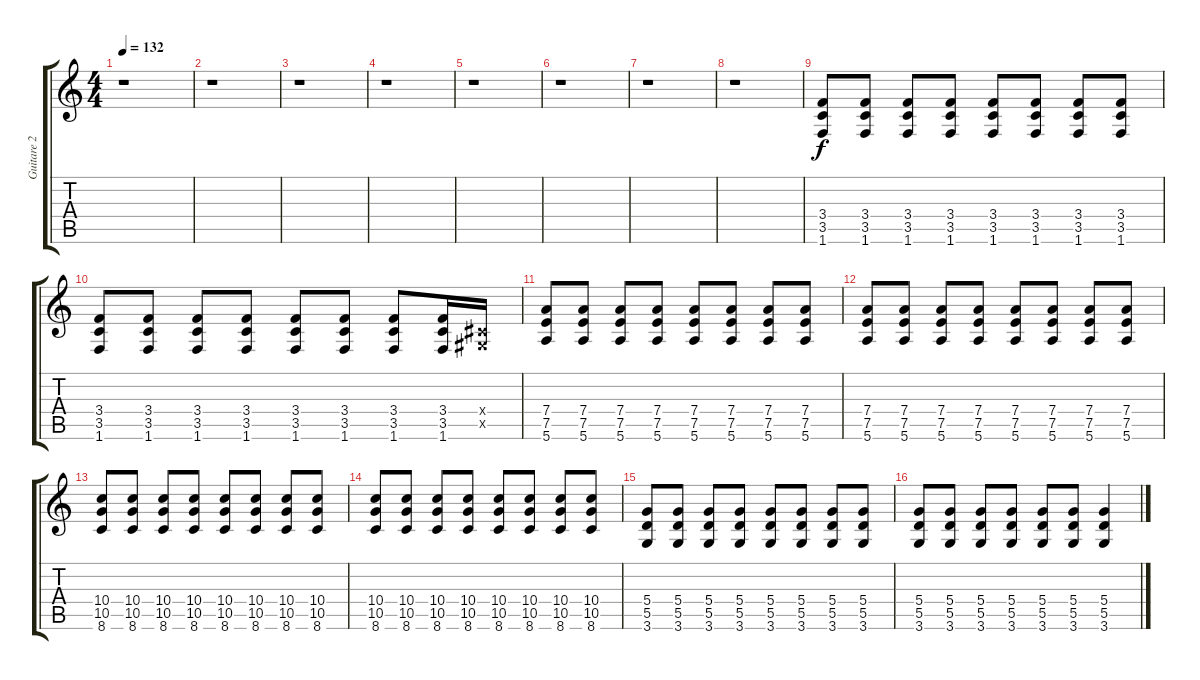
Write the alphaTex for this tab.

\track ("Guitare 2" "Guitare 2") {instrument distortionguitar}
\staff {score tabs}
\tuning (E4 B3 G3 D3 A2 E2) {hide}
\ts (4 4)
\tempo 132
\clef g2
\ks c
r.1{dy f} |
r.1 |
r.1 |
r.1 |
r.1 |
r.1 |
r.1 |
r.1 |
(3.4 3.5 1.6).8 (3.4 3.5 1.6).8 (3.4 3.5 1.6).8 (3.4 3.5 1.6).8 (3.4 3.5 1.6).8 (3.4 3.5 1.6).8 (3.4 3.5 1.6).8 (3.4 3.5 1.6).8 |
(3.4 3.5 1.6).8 (3.4 3.5 1.6).8 (3.4 3.5 1.6).8 (3.4 3.5 1.6).8 (3.4 3.5 1.6).8 (3.4 3.5 1.6).8 (3.4 3.5 1.6).8 (3.4 3.5 1.6).16 (-1.4{x} -1.5{x}).16 |
(7.4 7.5 5.6).8 (7.4 7.5 5.6).8 (7.4 7.5 5.6).8 (7.4 7.5 5.6).8 (7.4 7.5 5.6).8 (7.4 7.5 5.6).8 (7.4 7.5 5.6).8 (7.4 7.5 5.6).8 |
(7.4 7.5 5.6).8 (7.4 7.5 5.6).8 (7.4 7.5 5.6).8 (7.4 7.5 5.6).8 (7.4 7.5 5.6).8 (7.4 7.5 5.6).8 (7.4 7.5 5.6).8 (7.4 7.5 5.6).8 |
(10.4 10.5 8.6).8 (10.4 10.5 8.6).8 (10.4 10.5 8.6).8 (10.4 10.5 8.6).8 (10.4 10.5 8.6).8 (10.4 10.5 8.6).8 (10.4 10.5 8.6).8 (10.4 10.5 8.6).8 |
(10.4 10.5 8.6).8 (10.4 10.5 8.6).8 (10.4 10.5 8.6).8 (10.4 10.5 8.6).8 (10.4 10.5 8.6).8 (10.4 10.5 8.6).8 (10.4 10.5 8.6).8 (10.4 10.5 8.6).8 |
(5.4 5.5 3.6).8 (5.4 5.5 3.6).8 (5.4 5.5 3.6).8 (5.4 5.5 3.6).8 (5.4 5.5 3.6).8 (5.4 5.5 3.6).8 (5.4 5.5 3.6).8 (5.4 5.5 3.6).8 |
(5.4 5.5 3.6).8 (5.4 5.5 3.6).8 (5.4 5.5 3.6).8 (5.4 5.5 3.6).8 (5.4 5.5 3.6).8 (5.4 5.5 3.6).8 (5.4 5.5 3.6).4
